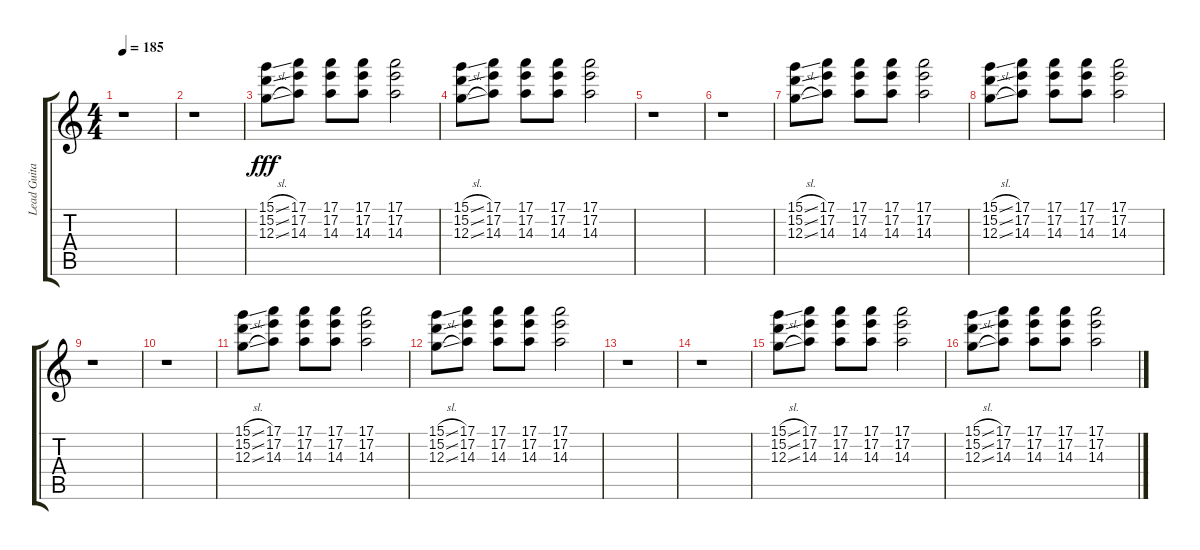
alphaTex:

\track ("Lead Guitar" "Lead Guita") {instrument overdrivenguitar}
\staff {score tabs}
\tuning (E4 B3 G3 D3 A2 E2) {hide}
\ts (4 4)
\tempo 185
\clef g2
\ks c
r.1{dy fff} |
r.1 |
(15.1{sl} 15.2{sl} 12.3{sl}).8{volume 6} (17.1 17.2 14.3).8 (17.1 17.2 14.3).8 (17.1 17.2 14.3).8 (17.1 17.2 14.3).2 |
(15.1{sl} 15.2{sl} 12.3{sl}).8 (17.1 17.2 14.3).8 (17.1 17.2 14.3).8 (17.1 17.2 14.3).8 (17.1 17.2 14.3).2 |
r.1 |
r.1 |
(15.1{sl} 15.2{sl} 12.3{sl}).8 (17.1 17.2 14.3).8 (17.1 17.2 14.3).8 (17.1 17.2 14.3).8 (17.1 17.2 14.3).2 |
(15.1{sl} 15.2{sl} 12.3{sl}).8 (17.1 17.2 14.3).8 (17.1 17.2 14.3).8 (17.1 17.2 14.3).8 (17.1 17.2 14.3).2 |
r.1 |
r.1 |
(15.1{sl} 15.2{sl} 12.3{sl}).8 (17.1 17.2 14.3).8 (17.1 17.2 14.3).8 (17.1 17.2 14.3).8 (17.1 17.2 14.3).2 |
(15.1{sl} 15.2{sl} 12.3{sl}).8 (17.1 17.2 14.3).8 (17.1 17.2 14.3).8 (17.1 17.2 14.3).8 (17.1 17.2 14.3).2 |
r.1 |
r.1 |
(15.1{sl} 15.2{sl} 12.3{sl}).8 (17.1 17.2 14.3).8 (17.1 17.2 14.3).8 (17.1 17.2 14.3).8 (17.1 17.2 14.3).2 |
(15.1{sl} 15.2{sl} 12.3{sl}).8 (17.1 17.2 14.3).8 (17.1 17.2 14.3).8 (17.1 17.2 14.3).8 (17.1 17.2 14.3).2
